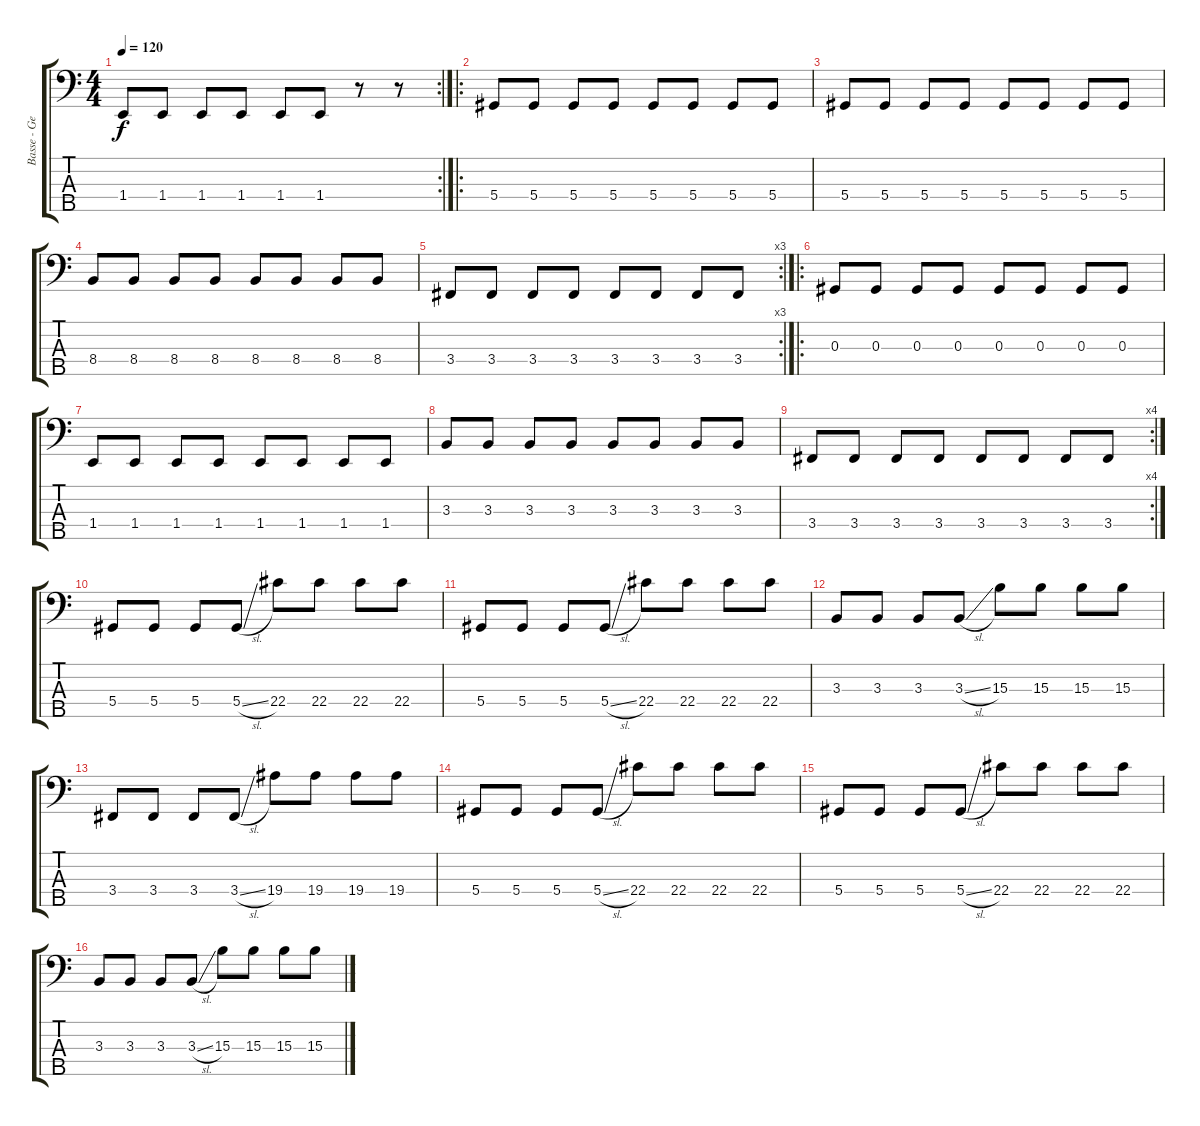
\track ("Basse - Georg" "Basse - Ge") {instrument electricbassfinger}
\staff {score tabs}
\tuning (Gb2 Db2 Ab1 Eb1 Bb0) {hide}
\rc 2
\ts (4 4)
\tempo 120
\clef f4
\ks c
1.4.8{dy f} 1.4.8 1.4.8 1.4.8 1.4.8 1.4.8 r.8 r.8 |
\ro
5.4.8 5.4.8 5.4.8 5.4.8 5.4.8 5.4.8 5.4.8 5.4.8 |
5.4.8 5.4.8 5.4.8 5.4.8 5.4.8 5.4.8 5.4.8 5.4.8 |
8.4.8 8.4.8 8.4.8 8.4.8 8.4.8 8.4.8 8.4.8 8.4.8 |
\rc 3
3.4.8 3.4.8 3.4.8 3.4.8 3.4.8 3.4.8 3.4.8 3.4.8 |
\ro
0.3.8 0.3.8 0.3.8 0.3.8 0.3.8 0.3.8 0.3.8 0.3.8 |
1.4.8 1.4.8 1.4.8 1.4.8 1.4.8 1.4.8 1.4.8 1.4.8 |
3.3.8 3.3.8 3.3.8 3.3.8 3.3.8 3.3.8 3.3.8 3.3.8 |
\rc 4
3.4.8 3.4.8 3.4.8 3.4.8 3.4.8 3.4.8 3.4.8 3.4.8 |
5.4.8 5.4.8 5.4.8 5.4{sl}.8 22.4.8 22.4.8 22.4.8 22.4.8 |
5.4.8 5.4.8 5.4.8 5.4{sl}.8 22.4.8 22.4.8 22.4.8 22.4.8 |
3.3.8 3.3.8 3.3.8 3.3{sl}.8 15.3.8 15.3.8 15.3.8 15.3.8 |
3.4.8 3.4.8 3.4.8 3.4{sl}.8 19.4.8 19.4.8 19.4.8 19.4.8 |
5.4.8 5.4.8 5.4.8 5.4{sl}.8 22.4.8 22.4.8 22.4.8 22.4.8 |
5.4.8 5.4.8 5.4.8 5.4{sl}.8 22.4.8 22.4.8 22.4.8 22.4.8 |
3.3.8 3.3.8 3.3.8 3.3{sl}.8 15.3.8 15.3.8 15.3.8 15.3.8
